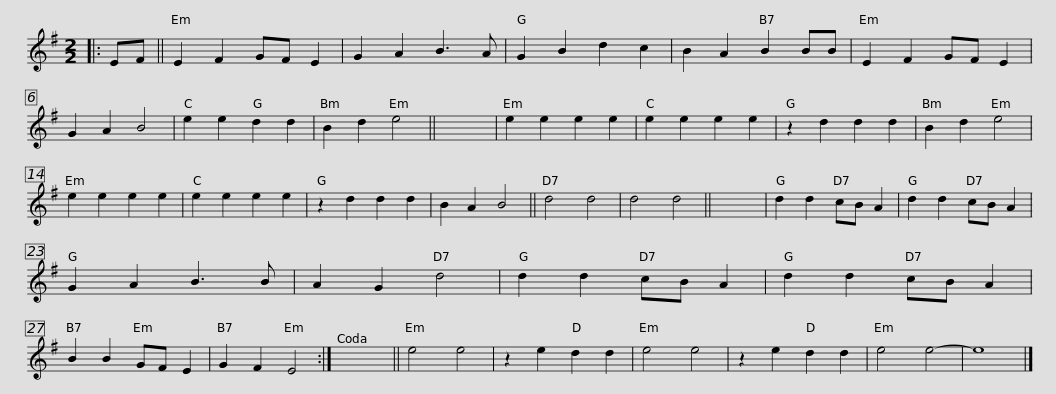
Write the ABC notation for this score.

X:1
L:1/8
M:2/2
I:linebreak $
K:Emin
V:1 treble
V:1
|: EF || E2 F2 GF E2 | G2 A2 B3 A | G2 B2 d2 c2 | B2 A2 B2 BB | %5
 E2 F2 GF E2 | G2 A2 B4 | e2 e2 d2 d2 | B2 d2 e4 || x8 |$ %10
 e2 e2 e2 e2 | e2 e2 e2 e2 | z2 d2 d2 d2 | B2 d2 e4 | e2 e2 e2 e2 | %15
 e2 e2 e2 e2 | z2 d2 d2 d2 | B2 A2 B4 || d4 d4 | d4 d4 || %20
 x8 |$ d2 d2 cB A2 | d2 d2 cB A2 | G2 A2 B3 B | A2 G2 d4 | %25
 d2 d2 cB A2 | d2 d2 cB A2 | B2 B2 GF E2 | G2 F2 E4 :| x8 || %30
 e4 e4 |$ z2 e2 d2 d2 | e4 e4 | z2 e2 d2 d2 | e4 e4- | %35
 e8 |] %36
